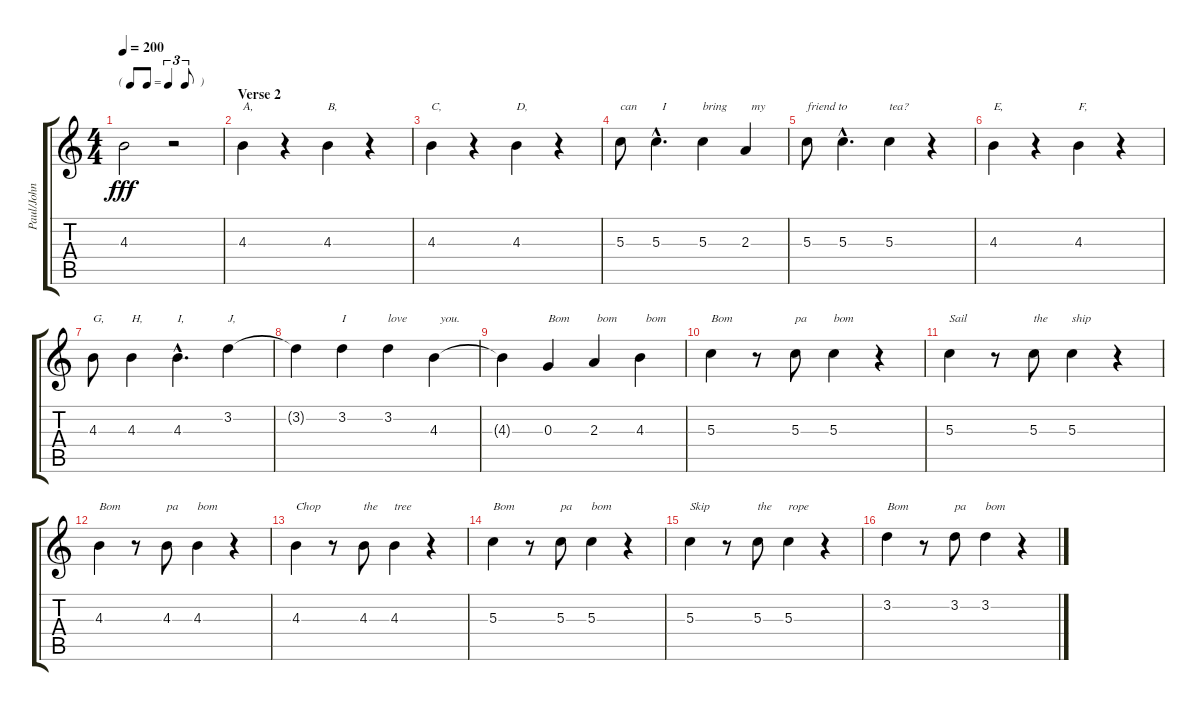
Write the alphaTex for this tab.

\track ("Paul/John" "Paul/John") {instrument acousticguitarsteel}
\staff {score tabs}
\tuning (E4 B3 G3 D3 A2 E2) {hide}
\ts (4 4)
\tf triplet8th
\tempo 200
\clef g2
\ks c
4.3{t}.2{dy fff} r.2 |
\section ("" "Verse 2")
4.3.4{txt "A,"} r.4 4.3.4{txt "B,"} r.4 |
4.3.4{txt "C,"} r.4 4.3.4{txt "D,"} r.4 |
5.3.8{txt "can"} 5.3{hac}.4{d txt "  I"} 5.3.4{txt "bring"} 2.3.4{txt "  my"} |
5.3.8{txt "friend to"} 5.3{hac}.4{d} 5.3.4{txt "tea?"} r.4 |
4.3.4{txt "E,"} r.4 4.3.4{txt "F,"} r.4 |
4.3.8{txt "G,"} 4.3.4{txt "H,"} 4.3{hac}.4{d txt "I,"} 3.2.4{txt "J,"} |
3.2{t}.4 3.2.4{txt "I"} 3.2.4{txt "love"} 4.3.4{txt "  you."} |
4.3{t}.4 0.3.4{txt "Bom" balance 2} 2.3.4{txt " bom"} 4.3.4{txt "  bom"} |
5.3.4{txt "Bom"} r.8 5.3.8{txt "pa"} 5.3.4{txt "bom"} r.4 |
5.3.4{txt "Sail" balance 8} r.8 5.3.8{txt "the"} 5.3.4{txt "ship"} r.4 |
4.3.4{txt "Bom" balance 2} r.8 4.3.8{txt "pa"} 4.3.4{txt "bom"} r.4 |
4.3.4{txt "Chop" balance 8} r.8 4.3.8{txt "the"} 4.3.4{txt "tree"} r.4 |
5.3.4{txt "Bom" balance 2} r.8 5.3.8{txt "pa"} 5.3.4{txt "bom"} r.4 |
5.3.4{txt "Skip" balance 8} r.8 5.3.8{txt "the"} 5.3.4{txt "rope"} r.4 |
3.2.4{txt "Bom" balance 2} r.8 3.2.8{txt "pa"} 3.2.4{txt "bom"} r.4
